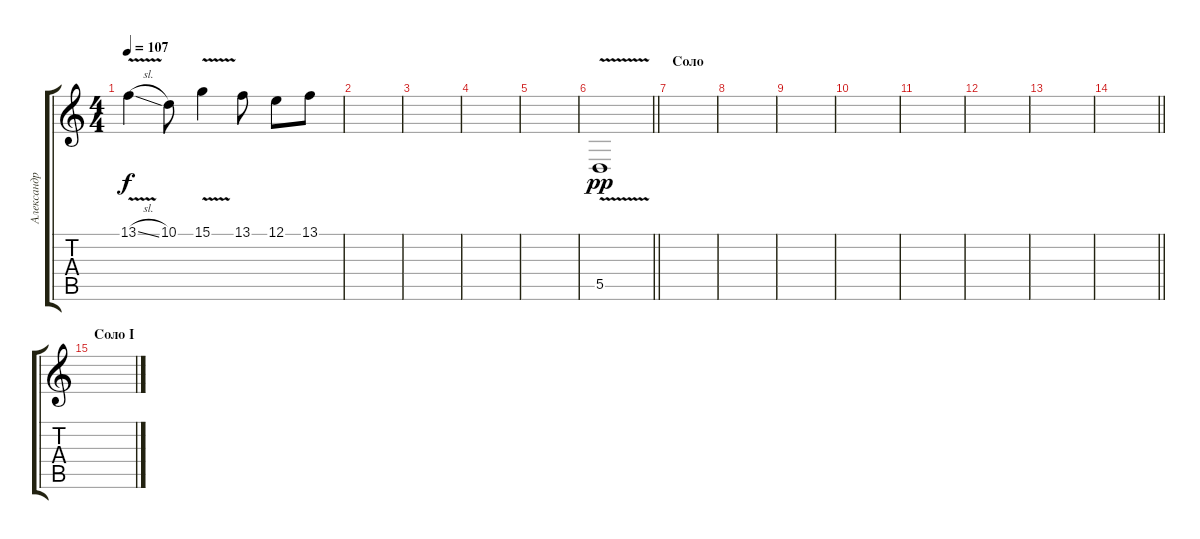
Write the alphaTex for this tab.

\track ("Александр Андрюхин" "Александр ") {instrument fx5brightness}
\staff {score tabs}
\tuning (E4 B3 G3 D3 A2 E2) {hide}
\ts (4 4)
\tempo 107
\clef g2
\ks c
13.1{v sl}.4{dy f} 10.1.8 15.1{v}.4 13.1.8 12.1.8 13.1.8 |
|
|
|
|
\barLineRight lightlight
5.5{v}.1{dy pp instrument cello} |
\section ("" "Соло")
|
|
|
|
|
|
|
\barLineRight lightlight
|
\section ("" "Соло I")
